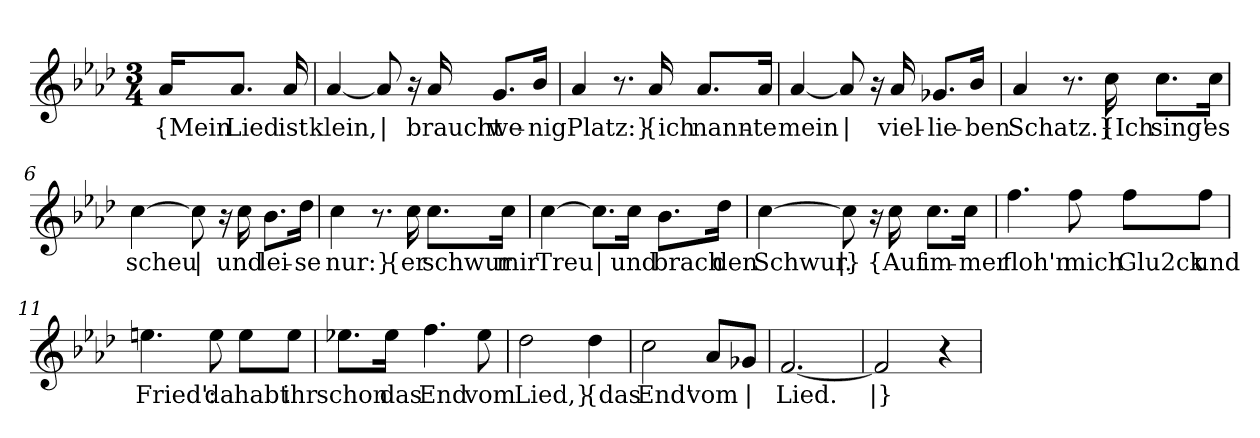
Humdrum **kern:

**kern	**text
*part1	*part1
*staff1	*staff1
*clefG2	*
*k[b-e-a-d-]	*
*M3/4	*
=1	=1
!	!LO:LY:b
16a-/KL	{Mein
!	!LO:LY:b
8.a-/J	Lied
!	!LO:LY:b
16a-/	ist
=2	=2
!	!LO:LY:b
[4a-/	klein,
!	!LO:LY:b
8a-/]	|
16r	.
!	!LO:LY:b
16a-/	braucht
!	!LO:LY:b
8.g/L	we-
!	!LO:LY:b
16b-/Jk	-nig
=3	=3
!	!LO:LY:b
4a-/	Platz:}
8.r	.
!	!LO:LY:b
16a-/	{ich
!	!LO:LY:b
8.a-/L	nann-
!	!LO:LY:b
16a-/Jk	-te
=4	=4
!	!LO:LY:b
[4a-/	mein
!	!LO:LY:b
8a-/]	|
16r	.
!	!LO:LY:b
16a-/	viel-
!	!LO:LY:b
8.g-X/L	-lie-
!	!LO:LY:b
16b-/Jk	-ben
!!LO:LB:g=z
=5	=5
!	!LO:LY:b
4a-/	Schatz.}
8.r	.
!	!LO:LY:b
16cc\	{Ich
!	!LO:LY:b
8.cc\L	sing'
!	!LO:LY:b
16cc\Jk	es
=6	=6
!	!LO:LY:b
[4cc\	scheu
!	!LO:LY:b
8cc\]	|
16r	.
!	!LO:LY:b
16cc\	und
!	!LO:LY:b
8.b-\L	lei-
!	!LO:LY:b
16dd-\Jk	-se
=7	=7
!	!LO:LY:b
4cc\	nur:}
8.r	.
!	!LO:LY:b
16cc\	{er
!	!LO:LY:b
8.cc\L	schwur
!	!LO:LY:b
16cc\Jk	mir
=8	=8
!	!LO:LY:b
[4cc\	Treu
!	!LO:LY:b
8.cc\L]	|
!	!LO:LY:b
16cc\Jk	und
!	!LO:LY:b
8.b-\L	brach
!	!LO:LY:b
16dd-\Jk	den
!!LO:LB:g=z
=9	=9
!	!LO:LY:b
[4cc\	Schwur.
!	!LO:LY:b
8cc\]	|}
16r	.
!	!LO:LY:b
16cc\	{Auf
!	!LO:LY:b
8.cc\L	im-
!	!LO:LY:b
16cc\Jk	-mer
=10	=10
!	!LO:LY:b
4.ff\	floh'n
!	!LO:LY:b
8ff\	mich
!	!LO:LY:b
8ff\L	Glu2ck
!	!LO:LY:b
8ff\J	und
=11	=11
!	!LO:LY:b
4.een\	Fried':
!	!LO:LY:b
8ee\	da
!	!LO:LY:b
8ee\L	habt
!	!LO:LY:b
8ee\J	ihr
=12	=12
!	!LO:LY:b
8.ee-X\L	schon
!	!LO:LY:b
16ee-\Jk	das
!	!LO:LY:b
4.ff\	End
!	!LO:LY:b
8ee-\	vom
=13	=13
!	!LO:LY:b
2dd-\	Lied,}
!	!LO:LY:b
4dd-\	{das
!!LO:LB:g=z
=14	=14
!	!LO:LY:b
2cc\	End'
!	!LO:LY:b
8a-/L	vom
!	!LO:LY:b
8g-X/J	|
=15	=15
!	!LO:LY:b
[2.f/	Lied.
=16	=16
!	!LO:LY:b
2f/]	|}
4r	.
=	=
*-	*-
